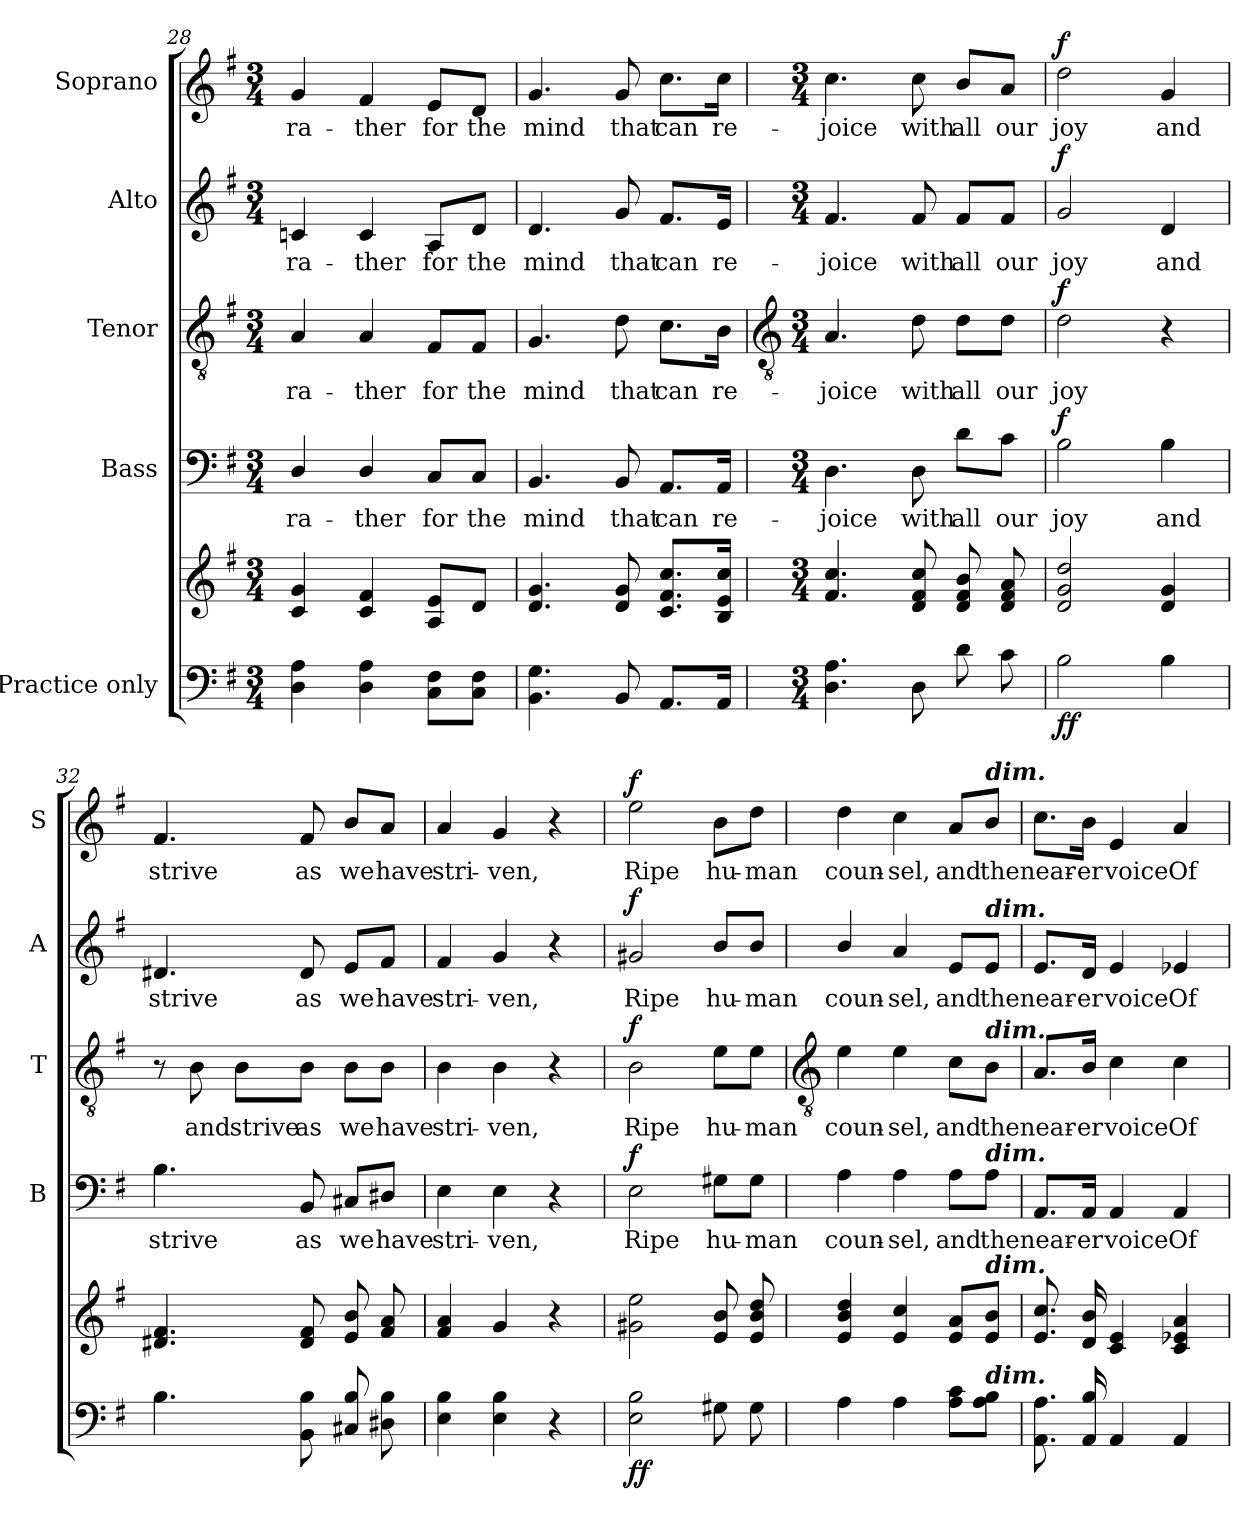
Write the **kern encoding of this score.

**kern	**kern	**dynam	**kern	**text	**dynam	**kern	**text	**dynam	**kern	**text	**dynam	**kern	**text	**dynam
*part5	*part5	*part5	*part4	*part4	*part4	*part3	*part3	*part3	*part2	*part2	*part2	*part1	*part1	*part1
*staff6	*staff5	*staff5/6	*staff4	*staff4	*staff4	*staff3	*staff3	*staff3	*staff2	*staff2	*staff2	*staff1	*staff1	*staff1
*I"Practice only	*	*	*I"Bass	*	*	*I"Tenor	*	*	*I"Alto	*	*	*I"Soprano	*	*
*	*	*	*I'B	*	*	*I'T	*	*	*I'A	*	*	*I'S	*	*
*clefF4	*clefG2	*	*clefF4	*	*	*clefGv2	*	*	*clefG2	*	*	*clefG2	*	*
*k[f#]	*k[f#]	*	*k[f#]	*	*	*k[f#]	*	*	*k[f#]	*	*	*k[f#]	*	*
*G:	*G:	*	*G:	*	*	*G:	*	*	*G:	*	*	*G:	*	*
*M3/4	*M3/4	*	*M3/4	*	*	*M3/4	*	*	*M3/4	*	*	*M3/4	*	*
=28	=28	=28	=28	=28	=28	=28	=28	=28	=28	=28	=28	=28	=28	=28
!	!	!	!	!LO:LY:b	!	!	!LO:LY:b	!	!	!LO:LY:b	!	!	!LO:LY:b	!
4D\ 4A\	4c 4g	.	4D/	ra-	.	4A	ra-	.	4cn	ra-	.	4g	ra-	.
!	!	!	!	!LO:LY:b	!	!	!LO:LY:b	!	!	!LO:LY:b	!	!	!LO:LY:b	!
4D\ 4A\	4c 4f#	.	4D/	-ther	.	4A	-ther	.	4c	-ther	.	4f#	-ther	.
!	!	!	!	!LO:LY:b	!	!	!LO:LY:b	!	!	!LO:LY:b	!	!	!LO:LY:b	!
8C 8F#L	8A 8eL	.	8C/L	for	.	8F#/L	for	.	8A/L	for	.	8e/L	for	.
!	!	!	!	!LO:LY:b	!	!	!LO:LY:b	!	!	!LO:LY:b	!	!	!LO:LY:b	!
8C 8F#J	8dJ	.	8C/J	the	.	8F#/J	the	.	8d/J	the	.	8d/J	the	.
=29	=29	=29	=29	=29	=29	=29	=29	=29	=29	=29	=29	=29	=29	=29
!	!	!	!	!LO:LY:b	!	!	!LO:LY:b	!	!	!LO:LY:b	!	!	!LO:LY:b	!
4.BB 4.G	4.d 4.g	.	4.BB	mind	.	4.G	mind	.	4.d	mind	.	4.g	mind	.
!	!	!	!	!LO:LY:b	!	!	!LO:LY:b	!	!	!LO:LY:b	!	!	!LO:LY:b	!
8BB	8d 8g	.	8BB	that	.	8d	that	.	8g	that	.	8g	that	.
!	!	!	!	!LO:LY:b	!	!	!LO:LY:b	!	!	!LO:LY:b	!	!	!LO:LY:b	!
8.AAL	8.c 8.f# 8.ccL	.	8.AA/L	can	.	8.c\L	can	.	8.f#/L	can	.	8.cc\L	can	.
!	!	!	!	!LO:LY:b	!	!	!LO:LY:b	!	!	!LO:LY:b	!	!	!LO:LY:b	!
16AA/J	16B 16e 16ccJ	.	16AA/Jk	re-	.	16B\Jk	re-	.	16e/Jk	re-	.	16cc\Jk	re-	.
!!LO:LB:g=z
=30	=30	=30	=30	=30	=30	=30	=30	=30	=30	=30	=30	=30	=30	=30
*	*	*	*	*	*	*clefGv2	*	*	*	*	*	*	*	*
*M3/4	*M3/4	*	*M3/4	*	*	*M3/4	*	*	*M3/4	*	*	*M3/4	*	*
!	!	!	!	!LO:LY:b	!	!	!LO:LY:b	!	!	!LO:LY:b	!	!	!LO:LY:b	!
4.D 4.A	4.f# 4.cc	.	4.D	-joice	.	4.A	-joice	.	4.f#	-joice	.	4.cc	-joice	.
!	!	!	!	!LO:LY:b	!	!	!LO:LY:b	!	!	!LO:LY:b	!	!	!LO:LY:b	!
8D	8d 8f# 8ccL	.	8D	with	.	8d	with	.	8f#	with	.	8cc	with	.
!	!	!	!	!LO:LY:b	!	!	!LO:LY:b	!	!	!LO:LY:b	!	!	!LO:LY:b	!
8d\	8d/ 8f#/ 8b/	.	8d\L	all	.	8d\L	all	.	8f#/L	all	.	8b/L	all	.
!	!	!	!	!LO:LY:b	!	!	!LO:LY:b	!	!	!LO:LY:b	!	!	!LO:LY:b	!
8c	8d 8f# 8a	.	8c\J	our	.	8d\J	our	.	8f#/J	our	.	8a/J	our	.
=31	=31	=31	=31	=31	=31	=31	=31	=31	=31	=31	=31	=31	=31	=31
!	!	!LO:DY:b=2	!	!LO:LY:b	!	!	!LO:LY:b	!	!	!LO:LY:b	!	!	!LO:LY:b	!
!	!	!LO:DY:n=1:b	!	!	!LO:DY:b	!	!	!LO:DY:b	!	!	!LO:DY:b	!	!	!LO:DY:b
2B	2d 2g 2dd	f f	2B	joy	f	2d	joy	f	2g	joy	f	2dd	joy	f
!	!	!	!	!LO:LY:b	!	!	!	!	!	!LO:LY:b	!	!	!LO:LY:b	!
4B	4d 4g	.	4B	and	.	4r	.	.	4d	and	.	4g	and	.
=32	=32	=32	=32	=32	=32	=32	=32	=32	=32	=32	=32	=32	=32	=32
!	!	!	!	!LO:LY:b	!	!	!	!	!	!LO:LY:b	!	!	!LO:LY:b	!
4.B	4.d#X 4.f#	.	4.B	strive	.	8r	.	.	4.d#X	strive	.	4.f#	strive	.
!	!	!	!	!	!	!	!LO:LY:b	!	!	!	!	!	!	!
.	.	.	.	.	.	8B	and	.	.	.	.	.	.	.
!	!	!	!	!	!	!	!LO:LY:b	!	!	!	!	!	!	!
.	.	.	.	.	.	8B\L	strive	.	.	.	.	.	.	.
!	!	!	!	!LO:LY:b	!	!	!LO:LY:b	!	!	!LO:LY:b	!	!	!LO:LY:b	!
8BB 8B	8d# 8f#	.	8BB	as	.	8B\J	as	.	8d#	as	.	8f#	as	.
!	!	!	!	!LO:LY:b	!	!	!LO:LY:b	!	!	!LO:LY:b	!	!	!LO:LY:b	!
8C#X/ 8B/	8e/ 8b/	.	8C#X/L	we	.	8B\L	we	.	8e/L	we	.	8b/L	we	.
!	!	!	!	!LO:LY:b	!	!	!LO:LY:b	!	!	!LO:LY:b	!	!	!LO:LY:b	!
8D#X 8B	8f# 8a	.	8D#X/J	have	.	8B\J	have	.	8f#/J	have	.	8a/J	have	.
=33	=33	=33	=33	=33	=33	=33	=33	=33	=33	=33	=33	=33	=33	=33
!	!	!	!	!LO:LY:b	!	!	!LO:LY:b	!	!	!LO:LY:b	!	!	!LO:LY:b	!
4E 4B	4f# 4a	.	4E	stri-	.	4B	stri-	.	4f#	stri-	.	4a	stri-	.
!	!	!	!	!LO:LY:b	!	!	!LO:LY:b	!	!	!LO:LY:b	!	!	!LO:LY:b	!
4E 4B	4g	.	4E	-ven,	.	4B	-ven,	.	4g	-ven,	.	4g	-ven,	.
4r	4r	.	4r	.	.	4r	.	.	4r	.	.	4r	.	.
=34	=34	=34	=34	=34	=34	=34	=34	=34	=34	=34	=34	=34	=34	=34
!	!	!LO:DY:b=2	!	!LO:LY:b	!	!	!LO:LY:b	!	!	!LO:LY:b	!	!	!LO:LY:b	!
!	!	!LO:DY:n=1:b	!	!	!LO:DY:b	!	!	!LO:DY:b	!	!	!LO:DY:b	!	!	!LO:DY:b
2E 2B	2g#X 2ee	f f	2E	Ripe	f	2B	Ripe	f	2g#X	Ripe	f	2ee	Ripe	f
!	!	!	!	!LO:LY:b	!	!	!LO:LY:b	!	!	!LO:LY:b	!	!	!LO:LY:b	!
8G#X	8e 8b	.	8G#X\L	hu-	.	8e\L	hu-	.	8b/L	hu-	.	8b\L	hu-	.
!	!	!	!	!LO:LY:b	!	!	!LO:LY:b	!	!	!LO:LY:b	!	!	!LO:LY:b	!
8G#	8e 8b 8dd	.	8G#\J	-man	.	8e\J	-man	.	8b/J	-man	.	8dd\J	-man	.
!!LO:LB:g=z
=35	=35	=35	=35	=35	=35	=35	=35	=35	=35	=35	=35	=35	=35	=35
*	*	*	*	*	*	*clefGv2	*	*	*	*	*	*	*	*
!	!	!	!	!LO:LY:b	!	!	!LO:LY:b	!	!	!LO:LY:b	!	!	!LO:LY:b	!
4A	4e 4b 4dd	.	4A	coun-	.	4e	coun-	.	4b/	coun-	.	4dd	coun-	.
!	!	!	!	!LO:LY:b	!	!	!LO:LY:b	!	!	!LO:LY:b	!	!	!LO:LY:b	!
4A	4e 4cc	.	4A	-sel,	.	4e	-sel,	.	4a	-sel,	.	4cc	-sel,	.
!	!	!	!	!LO:LY:b	!	!	!LO:LY:b	!	!	!LO:LY:b	!	!	!LO:LY:b	!
8A 8cL	8e 8aL	.	8A\L	and	.	8c\L	and	.	8e/L	and	.	8a/L	and	.
!	!	!	!	!	!	!	!	!	!	!	!	!LO:TX:a:Bi:t=dim.	!	!
!	!	!	!	!	!	!	!	!	!LO:TX:a:Bi:t=dim.	!	!	!	!	!
!	!	!	!	!	!	!LO:TX:a:Bi:t=dim.	!	!	!	!	!	!	!	!
!	!	!	!LO:TX:a:Bi:t=dim.	!	!	!	!	!	!	!	!	!	!	!
!	!LO:TX:a:Bi:t=dim.	!	!	!	!	!	!	!	!	!	!	!	!	!
!LO:TX:a:Bi:t=dim.	!	!	!	!	!	!	!	!	!	!	!	!	!	!
!	!	!	!	!LO:LY:b	!	!	!LO:LY:b	!	!	!LO:LY:b	!	!	!LO:LY:b	!
8A 8BJ	8e 8bJ	.	8A\J	the	.	8B\J	the	.	8e/J	the	.	8b/J	the	.
=36	=36	=36	=36	=36	=36	=36	=36	=36	=36	=36	=36	=36	=36	=36
!	!	!	!	!LO:LY:b	!	!	!LO:LY:b	!	!	!LO:LY:b	!	!	!LO:LY:b	!
8.AA 8.A	8.e 8.ccL	.	8.AA/L	near-	.	8.A/L	near-	.	8.e/L	near-	.	8.cc\L	near-	.
!	!	!	!	!LO:LY:b	!	!	!LO:LY:b	!	!	!LO:LY:b	!	!	!LO:LY:b	!
16AA/ 16B/	16d/ 16b/	.	16AA/Jk	-er	.	16B/Jk	-er	.	16d/Jk	-er	.	16b\Jk	-er	.
!	!	!	!	!LO:LY:b	!	!	!LO:LY:b	!	!	!LO:LY:b	!	!	!LO:LY:b	!
4AA	4c 4e	.	4AA	voice	.	4c	voice	.	4e	voice	.	4e	voice	.
!	!	!	!	!LO:LY:b	!	!	!LO:LY:b	!	!	!LO:LY:b	!	!	!LO:LY:b	!
4AA	4c 4e-X 4a	.	4AA	Of	.	4c	Of	.	4e-X	Of	.	4a	Of	.
=	=	=	=	=	=	=	=	=	=	=	=	=	=	=
*-	*-	*-	*-	*-	*-	*-	*-	*-	*-	*-	*-	*-	*-	*-
